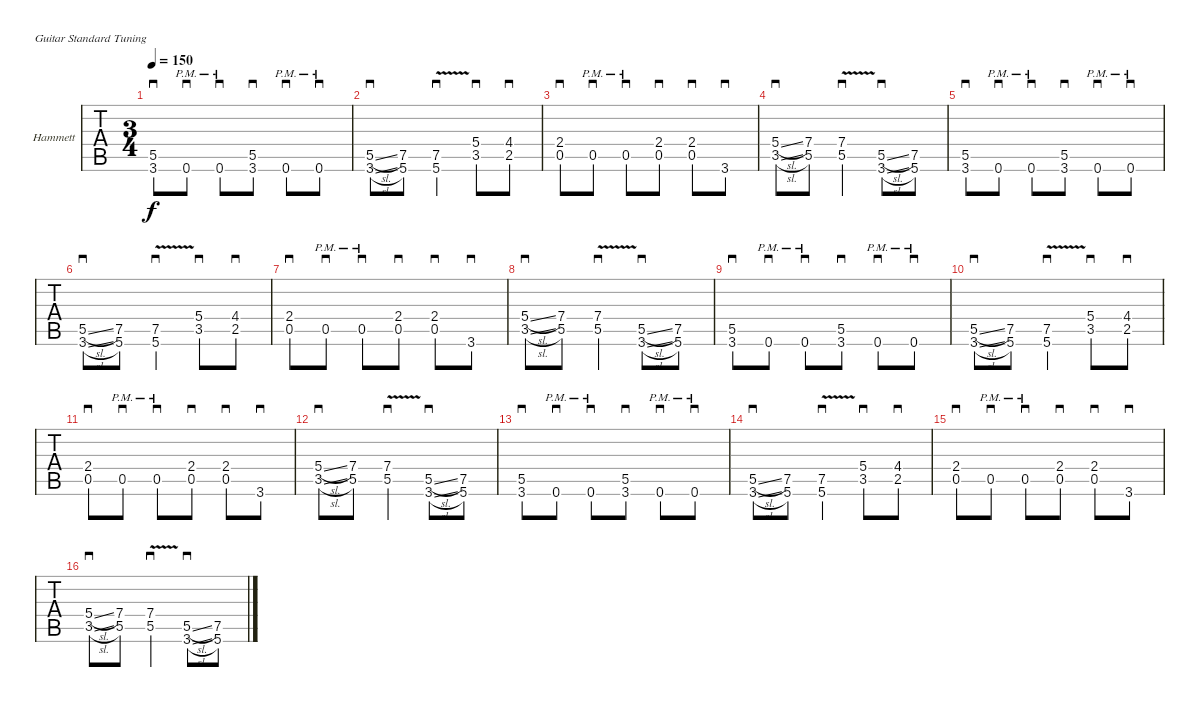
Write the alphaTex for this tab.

\bracketExtendMode groupsimilarinstruments
\firstSystemTrackNameOrientation horizontal
\otherSystemsTrackNameOrientation horizontal
\track ("Guitar 2" "Hammett") {instrument overdrivenguitar}
\staff {tabs}
\tuning (E4 B3 G3 D3 A2 E2)
\ts (3 4)
\tempo 150
\clef g2
\ks c
(5.5 3.6).8{sd dy f} 0.6{pm}.8{sd} 0.6{pm}.8{sd} (5.5 3.6).8{sd} 0.6{pm}.8{sd} 0.6{pm}.8{sd} |
(5.5{sl} 3.6{sl}).8{sd} (7.5 5.6).8 (7.5{v} 5.6{v}).4{sd} (5.4 3.5).8{sd} (4.4 2.5).8{sd} |
(2.4 0.5).8{sd} 0.5{pm}.8{sd} 0.5{pm}.8{sd} (2.4 0.5).8{sd} (2.4 0.5).8{sd} 3.6.8{sd} |
(5.4{sl} 3.5{sl}).8{sd} (7.4 5.5).8 (7.4{v} 5.5{v}).4{sd} (5.5{sl} 3.6{sl}).8{sd} (7.5 5.6).8 |
(5.5 3.6).8{sd} 0.6{pm}.8{sd} 0.6{pm}.8{sd} (5.5 3.6).8{sd} 0.6{pm}.8{sd} 0.6{pm}.8{sd} |
(5.5{sl} 3.6{sl}).8{sd} (7.5 5.6).8 (7.5{v} 5.6{v}).4{sd} (5.4 3.5).8{sd} (4.4 2.5).8{sd} |
(2.4 0.5).8{sd} 0.5{pm}.8{sd} 0.5{pm}.8{sd} (2.4 0.5).8{sd} (2.4 0.5).8{sd} 3.6.8{sd} |
(5.4{sl} 3.5{sl}).8{sd} (7.4 5.5).8 (7.4{v} 5.5{v}).4{sd} (5.5{sl} 3.6{sl}).8{sd} (7.5 5.6).8 |
(5.5 3.6).8{sd} 0.6{pm}.8{sd} 0.6{pm}.8{sd} (5.5 3.6).8{sd} 0.6{pm}.8{sd} 0.6{pm}.8{sd} |
(5.5{sl} 3.6{sl}).8{sd} (7.5 5.6).8 (7.5{v} 5.6{v}).4{sd} (5.4 3.5).8{sd} (4.4 2.5).8{sd} |
(2.4 0.5).8{sd} 0.5{pm}.8{sd} 0.5{pm}.8{sd} (2.4 0.5).8{sd} (2.4 0.5).8{sd} 3.6.8{sd} |
(5.4{sl} 3.5{sl}).8{sd} (7.4 5.5).8 (7.4{v} 5.5{v}).4{sd} (5.5{sl} 3.6{sl}).8{sd} (7.5 5.6).8 |
(5.5 3.6).8{sd} 0.6{pm}.8{sd} 0.6{pm}.8{sd} (5.5 3.6).8{sd} 0.6{pm}.8{sd} 0.6{pm}.8{sd} |
(5.5{sl} 3.6{sl}).8{sd} (7.5 5.6).8 (7.5{v} 5.6{v}).4{sd} (5.4 3.5).8{sd} (4.4 2.5).8{sd} |
(2.4 0.5).8{sd} 0.5{pm}.8{sd} 0.5{pm}.8{sd} (2.4 0.5).8{sd} (2.4 0.5).8{sd} 3.6.8{sd} |
(5.4{sl} 3.5{sl}).8{sd} (7.4 5.5).8 (7.4{v} 5.5{v}).4{sd} (5.5{sl} 3.6{sl}).8{sd} (7.5 5.6).8
